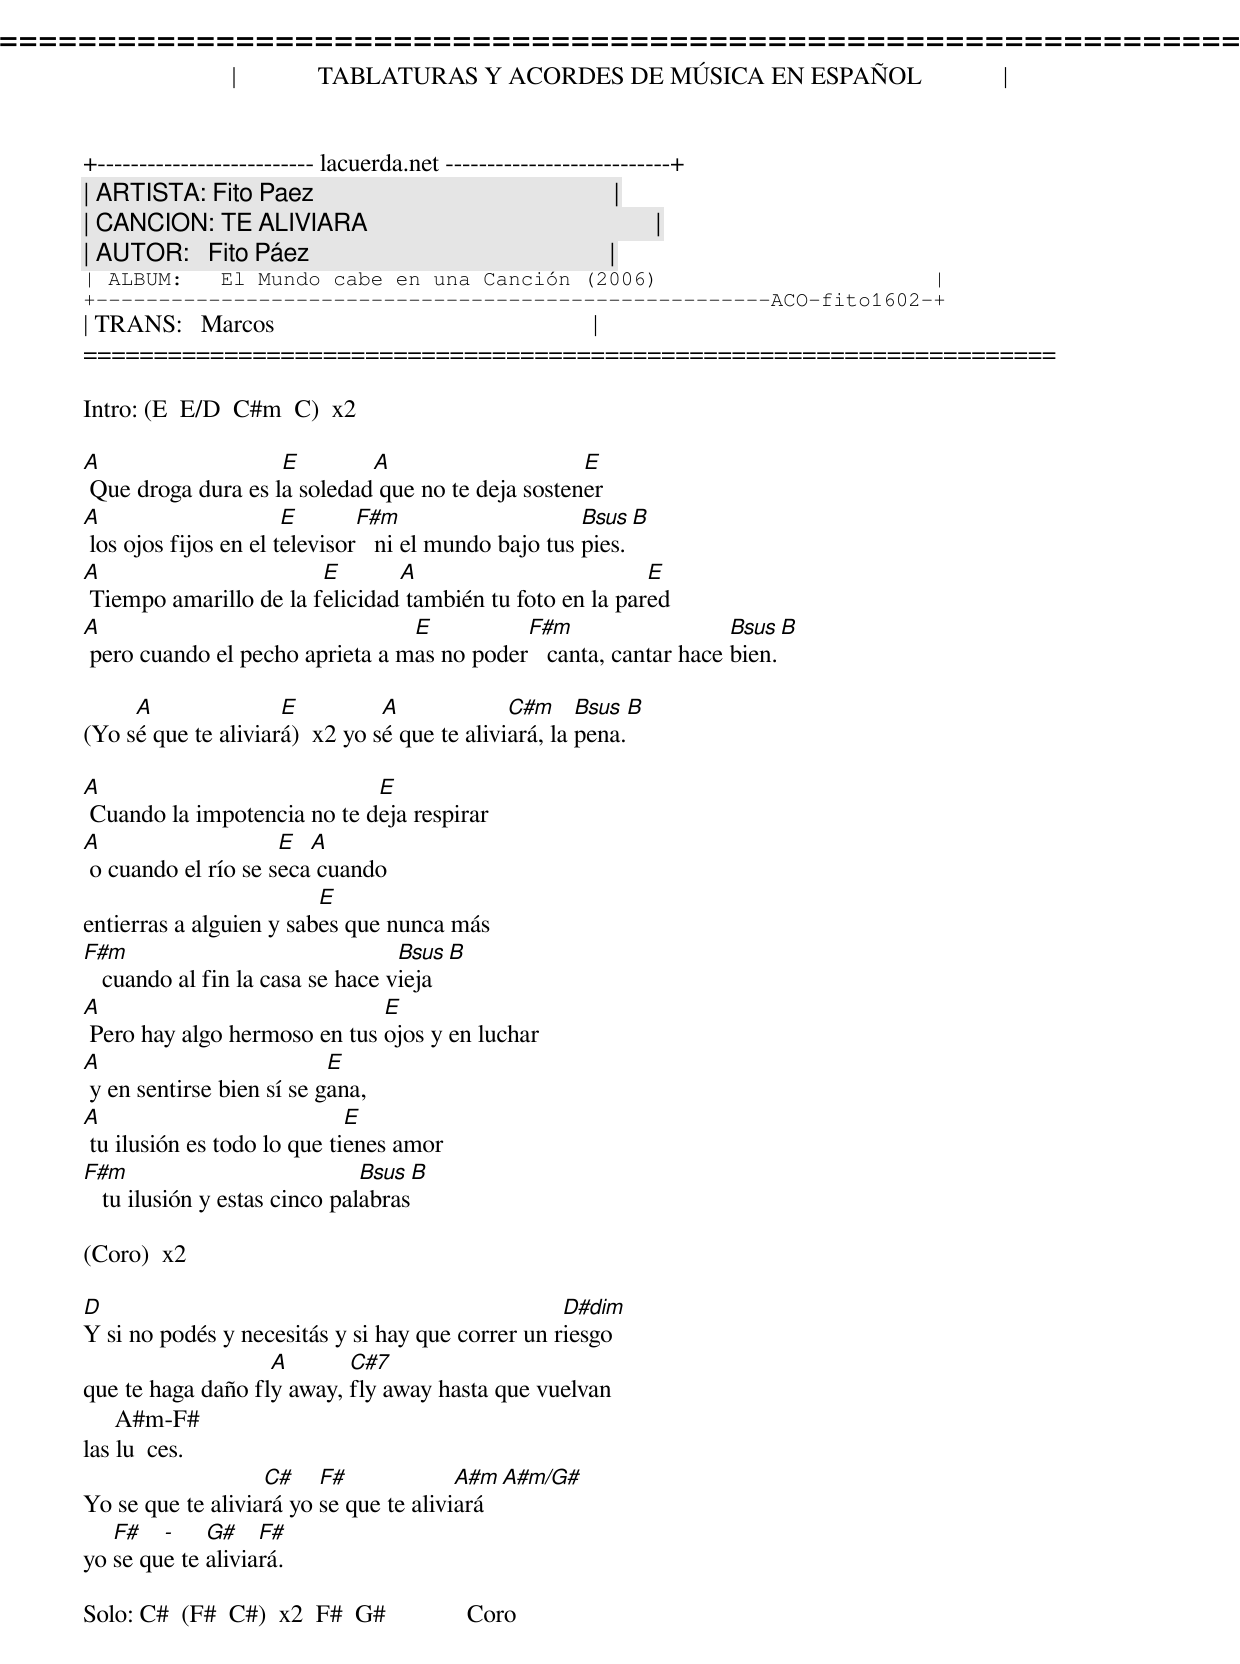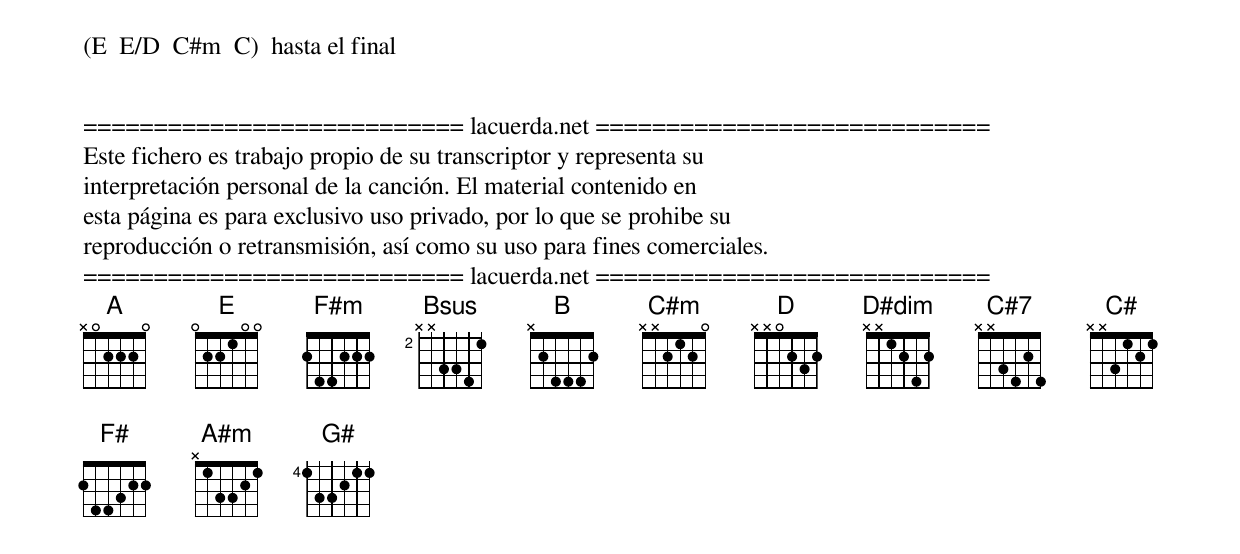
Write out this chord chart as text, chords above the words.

=====================================================================
|             TABLATURAS Y ACORDES DE MÚSICA EN ESPAÑOL             |
+-------------------------- lacuerda.net ---------------------------+
| ARTISTA: Fito Paez                                                |
| CANCION: TE ALIVIARA                                              |
| AUTOR:   Fito Páez                                                |
| ALBUM:   El Mundo cabe en una Canción (2006)                      |
+------------------------------------------------------ACO-fito1602-+
| TRANS:   Marcos                                                   |
=====================================================================

Intro: (E  E/D  C#m  C)  x2

A                   E        A                     E
 Que droga dura es la soledad que no te deja sostener
A                      E       F#m                     Bsus  B
 los ojos fijos en el televisor   ni el mundo bajo tus pies.
A                       E       A                         E
 Tiempo amarillo de la felicidad también tu foto en la pared
A                                E          F#m                   Bsus  B
 pero cuando el pecho aprieta a mas no poder   canta, cantar hace bien.

     A               E          A             C#m     Bsus  B
(Yo sé que te aliviará)  x2 yo sé que te aliviará, la pena.

A                            E
 Cuando la impotencia no te deja respirar
A                    E  A
 o cuando el río se seca cuando
                         E
entierras a alguien y sabes que nunca más
F#m                               Bsus  B
   cuando al fin la casa se hace vieja
A                             E
 Pero hay algo hermoso en tus ojos y en luchar
A                          E
 y en sentirse bien sí se gana,
A                            E
 tu ilusión es todo lo que tienes amor
F#m                            Bsus  B
   tu ilusión y estas cinco palabras

(Coro)  x2

D                                                 D#dim
Y si no podés y necesitás y si hay que correr un riesgo
                   A       C#7
que te haga daño fly away, fly away hasta que vuelvan
     A#m-F#
las lu  ces.
                   C#    F#             A#m  A#m/G#
Yo se que te aliviará yo se que te aliviará
   F#   -    G#    F#
yo se que te aliviará.

Solo: C#  (F#  C#)  x2  F#  G#             Coro


(E  E/D  C#m  C)  hasta el final


=========================== lacuerda.net ============================
Este fichero es trabajo propio de su transcriptor y representa su
interpretación personal de la canción. El material contenido en
esta página es para exclusivo uso privado, por lo que se prohibe su
reproducción o retransmisión, así como su uso para fines comerciales.
=========================== lacuerda.net ============================
